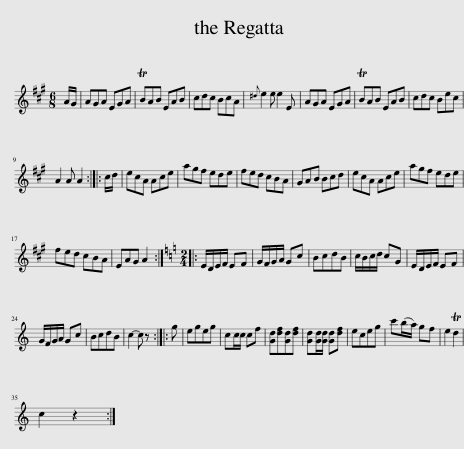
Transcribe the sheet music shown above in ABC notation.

X:1
L:1/8
M:6/8
I:linebreak $
K:A
V:1 treble
V:1
 A/G/ | AGA EGA | TBAB EAB | cdc BcA |{^d} e2 e e2 E | %5
 AGA EGA | TBAB EAB | cdc Bec |$ A2 A A2 :: c/d/ | %10
 ecA Ace | agf ede | fed cBA | GAB Bcd | ecA Ace | %15
 agf ede |$ fed cBA | EAG A2 ::[K:C][M:2/4] E/D/E/F/ EF | G/F/G/A/ Gc | %20
 BcdB | c/B/c/d/ cG | E/D/E/F/ EF |$ G/F/G/A/ Gc | BcdB | %25
 c2- c z :: g | egeg | cc/c/ cf | [Gd][df][Gd][df] | %30
 [Gd][Gd]/[Gd]/ [Gd][df] | eceg | c'(b/a/) gf | e2 Td2 |$ c2 z2 :| %35
